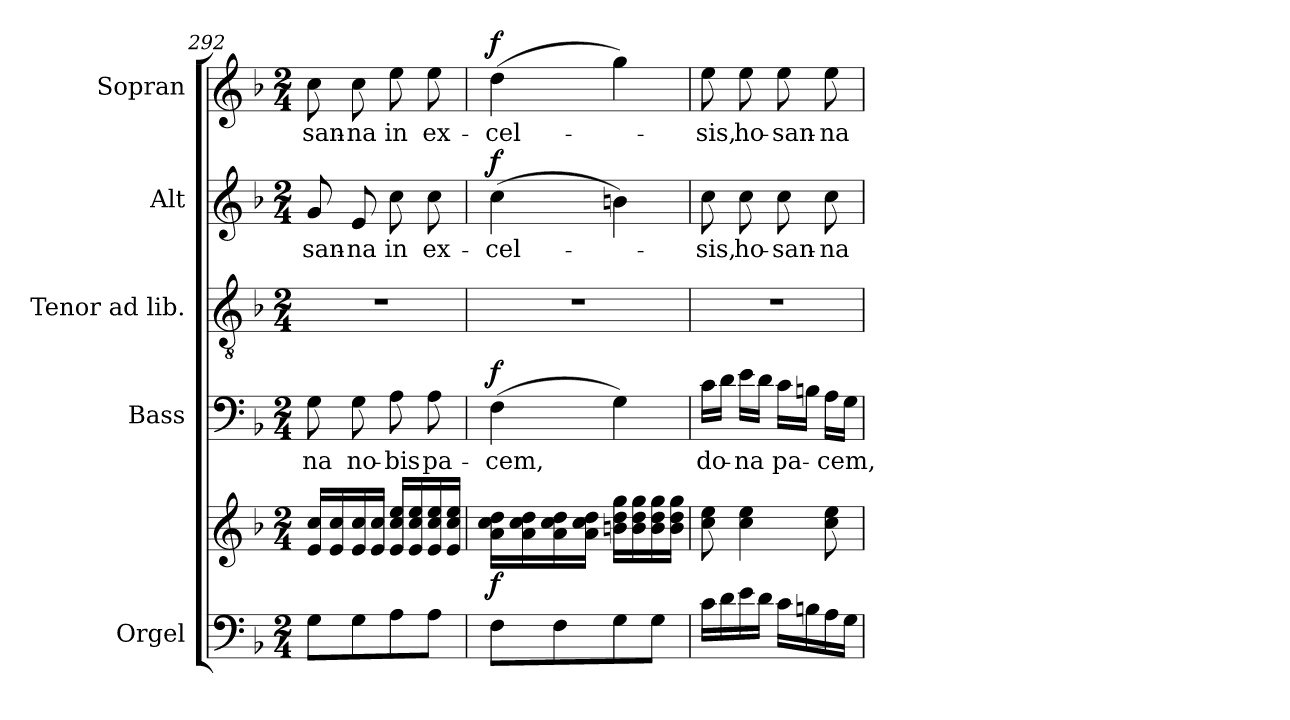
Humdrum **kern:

**kern	**kern	**dynam	**kern	**text	**dynam	**kern	**kern	**text	**dynam	**kern	**text	**dynam
*part5	*part5	*part5	*part4	*part4	*part4	*part3	*part2	*part2	*part2	*part1	*part1	*part1
*staff6	*staff5	*staff5/6	*staff4	*staff4	*staff4	*staff3	*staff2	*staff2	*staff2	*staff1	*staff1	*staff1
*I"Orgel	*	*	*I"Bass	*	*	*I"Tenor ad lib.	*I"Alt	*	*	*I"Sopran	*	*
*I'Org.	*	*	*I'B	*	*	*I'T	*I'A	*	*	*I'S	*	*
*clefF4	*clefG2	*	*clefF4	*	*	*clefGv2	*clefG2	*	*	*clefG2	*	*
*k[b-]	*k[b-]	*	*k[b-]	*	*	*k[b-]	*k[b-]	*	*	*k[b-]	*	*
*F:	*F:	*	*F:	*	*	*F:	*F:	*	*	*F:	*	*
*M2/4	*M2/4	*	*M2/4	*	*	*M2/4	*M2/4	*	*	*M2/4	*	*
=292	=292	=292	=292	=292	=292	=292	=292	=292	=292	=292	=292	=292
!	!	!	!	!LO:LY:b	!	!	!	!LO:LY:b	!	!	!LO:LY:b	!
8G\L	16e/ 16cc/LL	.	8G\	-na	.	2r	8g/	-san-	.	8cc\	-san-	.
.	16e/ 16cc/	.	.	.	.	.	.	.	.	.	.	.
!	!	!	!	!LO:LY:b	!	!	!	!LO:LY:b	!	!	!LO:LY:b	!
8G\	16e/ 16cc/	.	8G\	no-	.	.	8e/	-na	.	8cc\	-na	.
.	16e/ 16cc/JJ	.	.	.	.	.	.	.	.	.	.	.
!	!	!	!	!LO:LY:b	!	!	!	!LO:LY:b	!	!	!LO:LY:b	!
8A\	16e/ 16cc/ 16ee/LL	.	8A\	-bis	.	.	8cc\	in	.	8ee\	in	.
.	16e/ 16cc/ 16ee/	.	.	.	.	.	.	.	.	.	.	.
!	!	!	!	!LO:LY:b	!	!	!	!LO:LY:b	!	!	!LO:LY:b	!
8A\J	16e/ 16cc/ 16ee/	.	8A\	pa-	.	.	8cc\	ex-	.	8ee\	ex-	.
.	16e/ 16cc/ 16ee/JJ	.	.	.	.	.	.	.	.	.	.	.
=293	=293	=293	=293	=293	=293	=293	=293	=293	=293	=293	=293	=293
!	!	!LO:DY:b	!	!LO:LY:b	!LO:DY:a	!	!	!LO:LY:b	!LO:DY:a	!	!LO:LY:b	!LO:DY:a
8F\L	16a\ 16cc\ 16dd\LL	f	(>4F\	-cem,	f	2r	(>4cc\	-cel-	f	(>4dd\	-cel-	f
.	16a\ 16cc\ 16dd\	.	.	.	.	.	.	.	.	.	.	.
8F\	16a\ 16cc\ 16dd\	.	.	.	.	.	.	.	.	.	.	.
.	16a\ 16cc\ 16dd\JJ	.	.	.	.	.	.	.	.	.	.	.
8G\	16bn\ 16dd\ 16gg\LL	.	4G\)	.	.	.	4bn\)	.	.	4gg\)	.	.
.	16b\ 16dd\ 16gg\	.	.	.	.	.	.	.	.	.	.	.
8G\J	16b\ 16dd\ 16gg\	.	.	.	.	.	.	.	.	.	.	.
.	16b\ 16dd\ 16gg\JJ	.	.	.	.	.	.	.	.	.	.	.
=294	=294	=294	=294	=294	=294	=294	=294	=294	=294	=294	=294	=294
!	!	!	!	!LO:LY:b	!	!	!	!LO:LY:b	!	!	!LO:LY:b	!
16c\LL	8cc\ 8ee\	.	16c\LL	do-	.	2r	8cc\	-sis,	.	8ee\	-sis,	.
16d\	.	.	16d\JJ	.	.	.	.	.	.	.	.	.
!	!	!	!	!LO:LY:b	!	!	!	!LO:LY:b	!	!	!LO:LY:b	!
16e\	4cc\ 4ee\	.	16e\LL	-na	.	.	8cc\	ho-	.	8ee\	ho-	.
16d\JJ	.	.	16d\JJ	.	.	.	.	.	.	.	.	.
!	!	!	!	!LO:LY:b	!	!	!	!LO:LY:b	!	!	!LO:LY:b	!
16c\LL	.	.	16c\LL	pa-	.	.	8cc\	-san-	.	8ee\	-san-	.
16Bn\	.	.	16Bn\JJ	.	.	.	.	.	.	.	.	.
!	!	!	!	!LO:LY:b	!	!	!	!LO:LY:b	!	!	!LO:LY:b	!
16A\	8cc\ 8ee\	.	16A\LL	-cem,	.	.	8cc\	-na	.	8ee\	-na	.
16G\JJ	.	.	16G\JJ	.	.	.	.	.	.	.	.	.
=	=	=	=	=	=	=	=	=	=	=	=	=
*-	*-	*-	*-	*-	*-	*-	*-	*-	*-	*-	*-	*-
